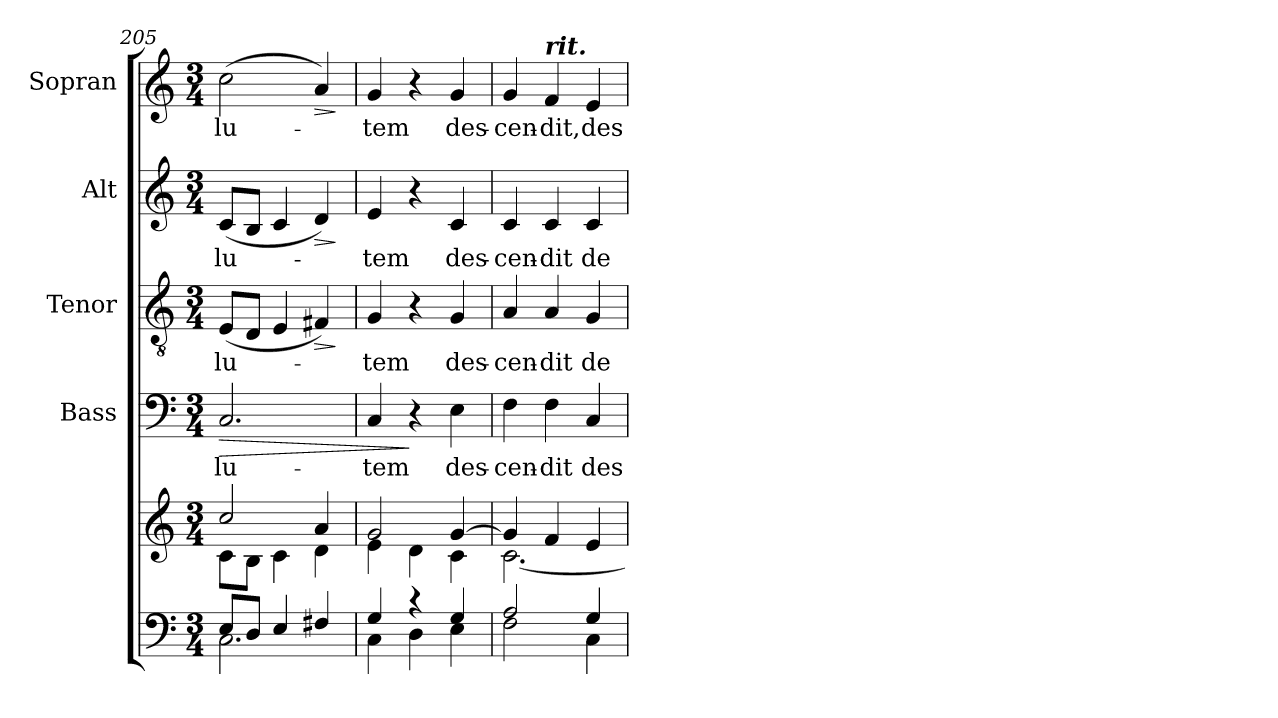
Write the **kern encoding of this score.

**kern	**kern	**kern	**text	**dynam	**kern	**text	**dynam	**kern	**text	**dynam	**kern	**text	**dynam
*part5	*part5	*part4	*part4	*part4	*part3	*part3	*part3	*part2	*part2	*part2	*part1	*part1	*part1
*staff6	*staff5	*staff4	*staff4	*staff4	*staff3	*staff3	*staff3	*staff2	*staff2	*staff2	*staff1	*staff1	*staff1
*	*	*I"Bass	*	*	*I"Tenor	*	*	*I"Alt	*	*	*I"Sopran	*	*
*	*	*I'B.	*	*	*I'T.	*	*	*I'A.	*	*	*I'S.	*	*
*clefF4	*clefG2	*clefF4	*	*	*clefGv2	*	*	*clefG2	*	*	*clefG2	*	*
*k[]	*k[]	*k[]	*	*	*k[]	*	*	*k[]	*	*	*k[]	*	*
*C:	*C:	*C:	*	*	*C:	*	*	*C:	*	*	*C:	*	*
*M3/4	*M3/4	*M3/4	*	*	*M3/4	*	*	*M3/4	*	*	*M3/4	*	*
=205	=205	=205	=205	=205	=205	=205	=205	=205	=205	=205	=205	=205	=205
*^	*^	*	*	*	*	*	*	*	*	*	*	*	*
!	!	!	!	!	!LO:LY:b	!LO:HP:b	!	!LO:LY:b	!	!	!LO:LY:b	!	!	!LO:LY:b	!
8E/L	2.C\	2cc/	8c\L	2.C/	-lu-	>	(<8E/L	-lu-	.	(<8c/L	-lu-	.	(>2cc\	-lu-	.
8D/J	.	.	8B\J	.	.	.	8D/J	.	.	8B/J	.	.	.	.	.
4E/	.	.	4c\	.	.	.	4E/	.	.	4c/	.	.	.	.	.
!	!	!	!	!	!	!	!	!	!LO:HP:b	!	!	!LO:HP:b	!	!	!LO:HP:b
4F#X/	.	4a/	4d\	.	.	.	4F#X/)	.	>	4d/)	.	>	4a/)	.	>
*v	*v	*	*	*	*	*	*	*	*	*	*	*	*	*	*
*	*v	*v	*	*	*	*	*	*	*	*	*	*	*	*
.	.	.	.	.	.	.	]	.	.	]	.	.	]
=206	=206	=206	=206	=206	=206	=206	=206	=206	=206	=206	=206	=206	=206
*^	*^	*	*	*	*	*	*	*	*	*	*	*	*
!	!	!	!	!	!LO:LY:b	!	!	!LO:LY:b	!	!	!LO:LY:b	!	!	!LO:LY:b	!
4G/	4C\	2g/	4e\	4C/	-tem	.	4G/	-tem	.	4e/	-tem	.	4g/	-tem	.
4rB	4D\	.	4d\	4r	.	]	4r	.	.	4r	.	.	4r	.	.
!	!	!	!	!	!LO:LY:b	!	!	!LO:LY:b	!	!	!LO:LY:b	!	!	!LO:LY:b	!
4G/	4E\	[>4g/	4c\	4E\	des-	.	4G/	des-	.	4c/	des-	.	4g/	des-	.
=207	=207	=207	=207	=207	=207	=207	=207	=207	=207	=207	=207	=207	=207	=207	=207
!	!	!	!	!	!LO:LY:b	!	!	!LO:LY:b	!	!	!LO:LY:b	!	!	!LO:LY:b	!
2A/	2F\	4g/]	[<2.c\	4F\	-cen-	.	4A/	-cen-	.	4c/	-cen-	.	4g/	-cen-	.
!	!	!	!	!	!	!	!	!	!	!	!	!	!LO:TX:a:Bi:t=rit.	!	!
!	!	!	!	!	!LO:LY:b	!	!	!LO:LY:b	!	!	!LO:LY:b	!	!	!LO:LY:b	!
.	.	4f/	.	4F\	-dit	.	4A/	-dit	.	4c/	-dit	.	4f/	-dit,	.
!	!	!	!	!	!LO:LY:b	!	!	!LO:LY:b	!	!	!LO:LY:b	!	!	!LO:LY:b	!
4G/	4C\	4e/	.	4C/	des-	.	4G/	de	.	4c/	de	.	4e/	des-	.
*v	*v	*	*	*	*	*	*	*	*	*	*	*	*	*	*
*	*v	*v	*	*	*	*	*	*	*	*	*	*	*	*
=	=	=	=	=	=	=	=	=	=	=	=	=	=
*-	*-	*-	*-	*-	*-	*-	*-	*-	*-	*-	*-	*-	*-
